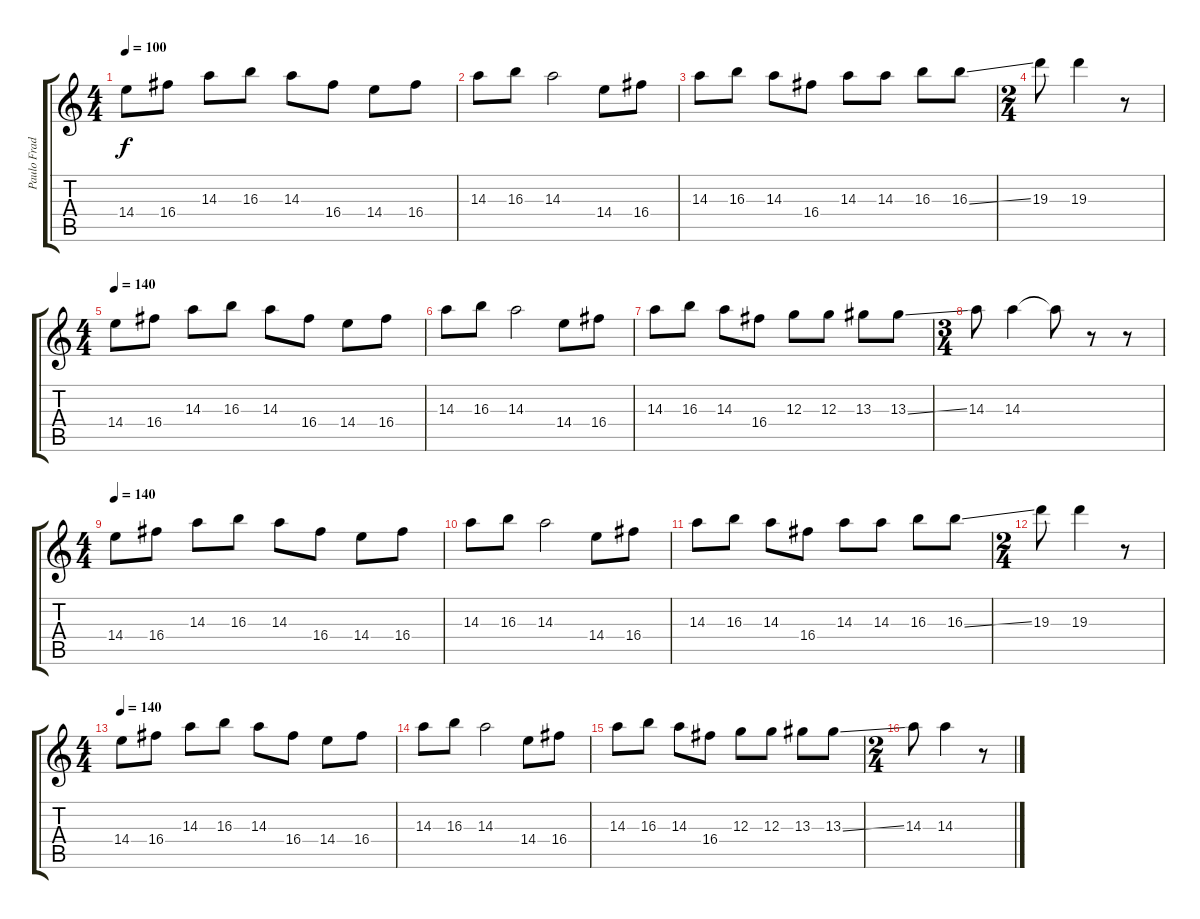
\track ("Paulo Frade" "Paulo Frad") {instrument distortionguitar}
\staff {score tabs}
\tuning (E4 B3 G3 D3 A2 E2) {hide}
\ts (4 4)
\tempo 140
\tempo 100
\clef g2
\ks c
14.4.8{dy f} 16.4.8 14.3.8 16.3.8 14.3.8 16.4.8 14.4.8 16.4.8 |
14.3.8 16.3.8 14.3.2 14.4.8 16.4.8 |
14.3.8 16.3.8 14.3.8 16.4.8 14.3.8 14.3.8 16.3.8 16.3{ss}.8 |
\ts (2 4)
19.3.8 19.3.4 r.8 |
\ts (4 4)
\tempo 140
14.4.8 16.4.8 14.3.8 16.3.8 14.3.8 16.4.8 14.4.8 16.4.8 |
14.3.8 16.3.8 14.3.2 14.4.8 16.4.8 |
14.3.8 16.3.8 14.3.8 16.4.8 12.3.8 12.3.8 13.3.8 13.3{ss}.8 |
\ts (3 4)
14.3.8 14.3.4 14.3{t}.8 r.8 r.8 |
\ts (4 4)
\tempo 140
14.4.8 16.4.8 14.3.8 16.3.8 14.3.8 16.4.8 14.4.8 16.4.8 |
14.3.8 16.3.8 14.3.2 14.4.8 16.4.8 |
14.3.8 16.3.8 14.3.8 16.4.8 14.3.8 14.3.8 16.3.8 16.3{ss}.8 |
\ts (2 4)
19.3.8 19.3.4 r.8 |
\ts (4 4)
\tempo 140
14.4.8 16.4.8 14.3.8 16.3.8 14.3.8 16.4.8 14.4.8 16.4.8 |
14.3.8 16.3.8 14.3.2 14.4.8 16.4.8 |
14.3.8 16.3.8 14.3.8 16.4.8 12.3.8 12.3.8 13.3.8 13.3{ss}.8 |
\ts (2 4)
14.3.8 14.3.4 r.8
